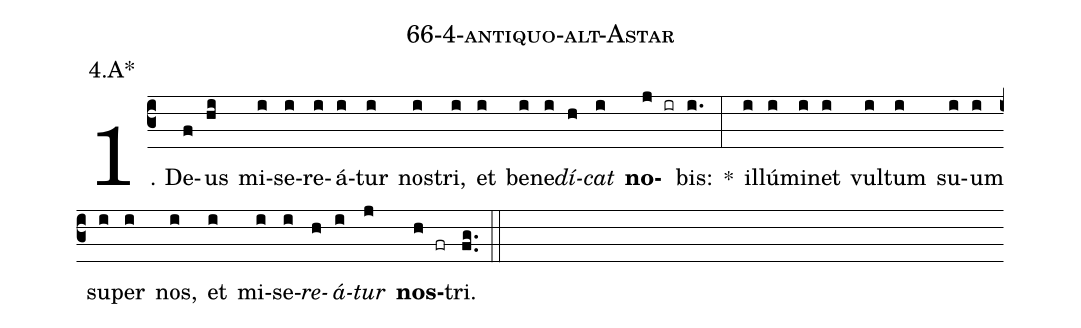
name: 66-4-antiquo-alt-Astar;
annotation: 4.A*;
%%
(c3)1. De(f)us(hi) mi(i)se(i)re(i)á(i)tur(i) nos(i)tri,(i) et(i) be(i)ne(i)<i>dí</i>(h)<i>cat</i>(i) <b>no</b>(j ir)bis:(i.) *(:) il(i)lú(i)mi(i)net(i) vul(i)tum(i) su(i)um(i) su(i)per(i) nos,(i) et(i) mi(i)se(i)<i>re</i>(h)<i>á</i>(i)<i>tur</i>(j) <b>nos</b>(h fr)tri.(fg..) (::)
